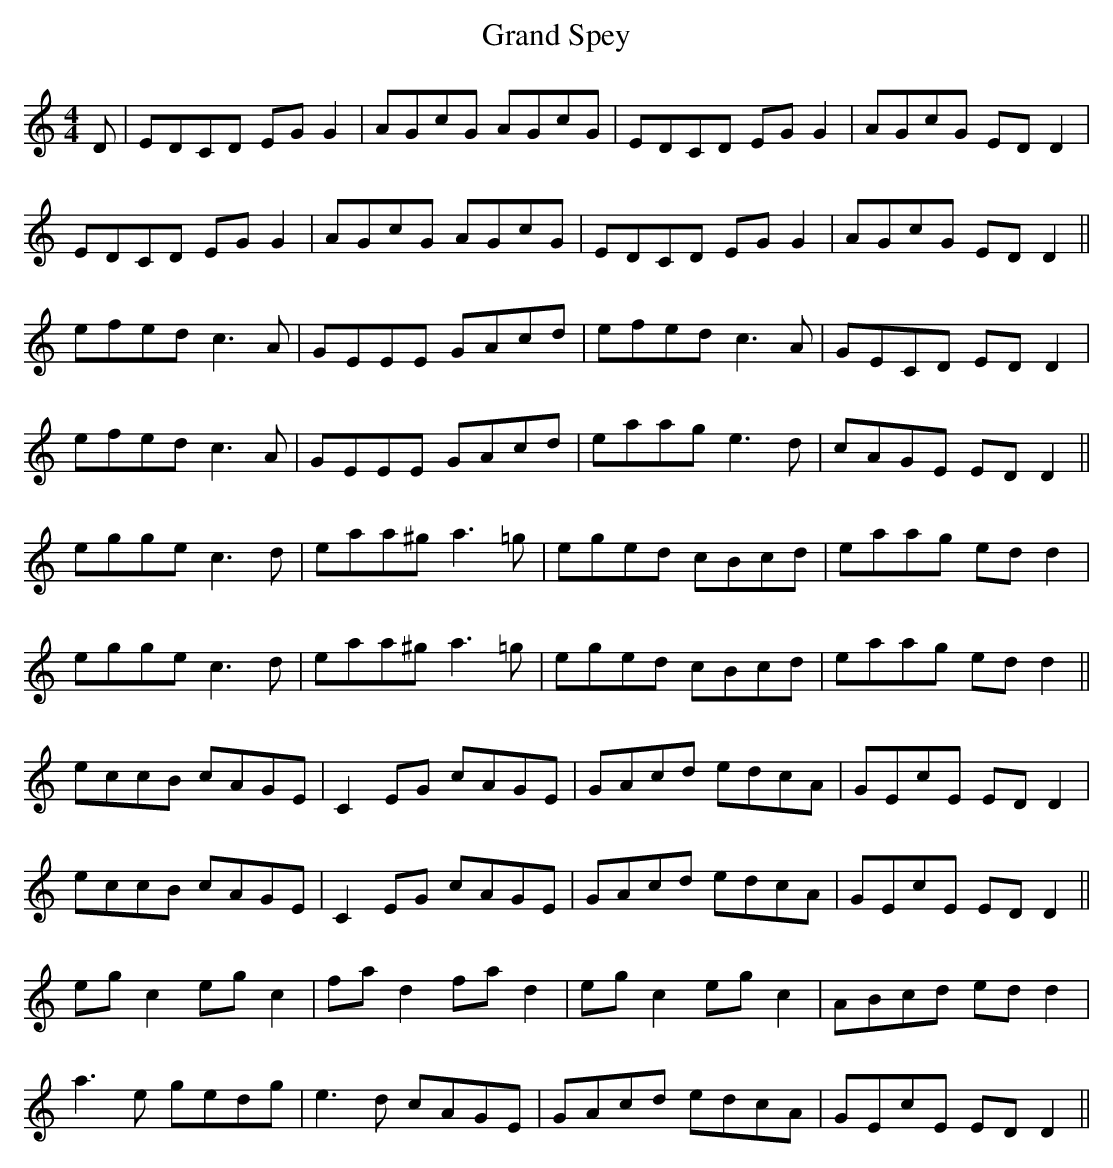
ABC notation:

X:1
T: Grand Spey
M: 4/4
L: 1/8
K: C
D|EDCD EG G2|AGcG AGcG|EDCD EG G2|AGcG ED D2|
EDCD EG G2|AGcG AGcG|EDCD EG G2|AGcG ED D2||
efed c3A|GEEE GAcd|efed c3A|GECD ED D2|
efed c3A|GEEE GAcd|eaag e3d|cAGE ED D2||
egge c3d|eaa^g a3=g|eged cBcd|eaag ed d2|
egge c3d|eaa^g a3=g|eged cBcd|eaag ed d2||
eccB cAGE|C2 EG cAGE|GAcd edcA|GEcE ED D2|
eccB cAGE|C2 EG cAGE|GAcd edcA|GEcE ED D2||
eg c2 eg c2|fa d2 fa d2|eg c2 eg c2|ABcd ed d2|
a3e gedg|e3d cAGE|GAcd edcA|GEcE ED D2||
